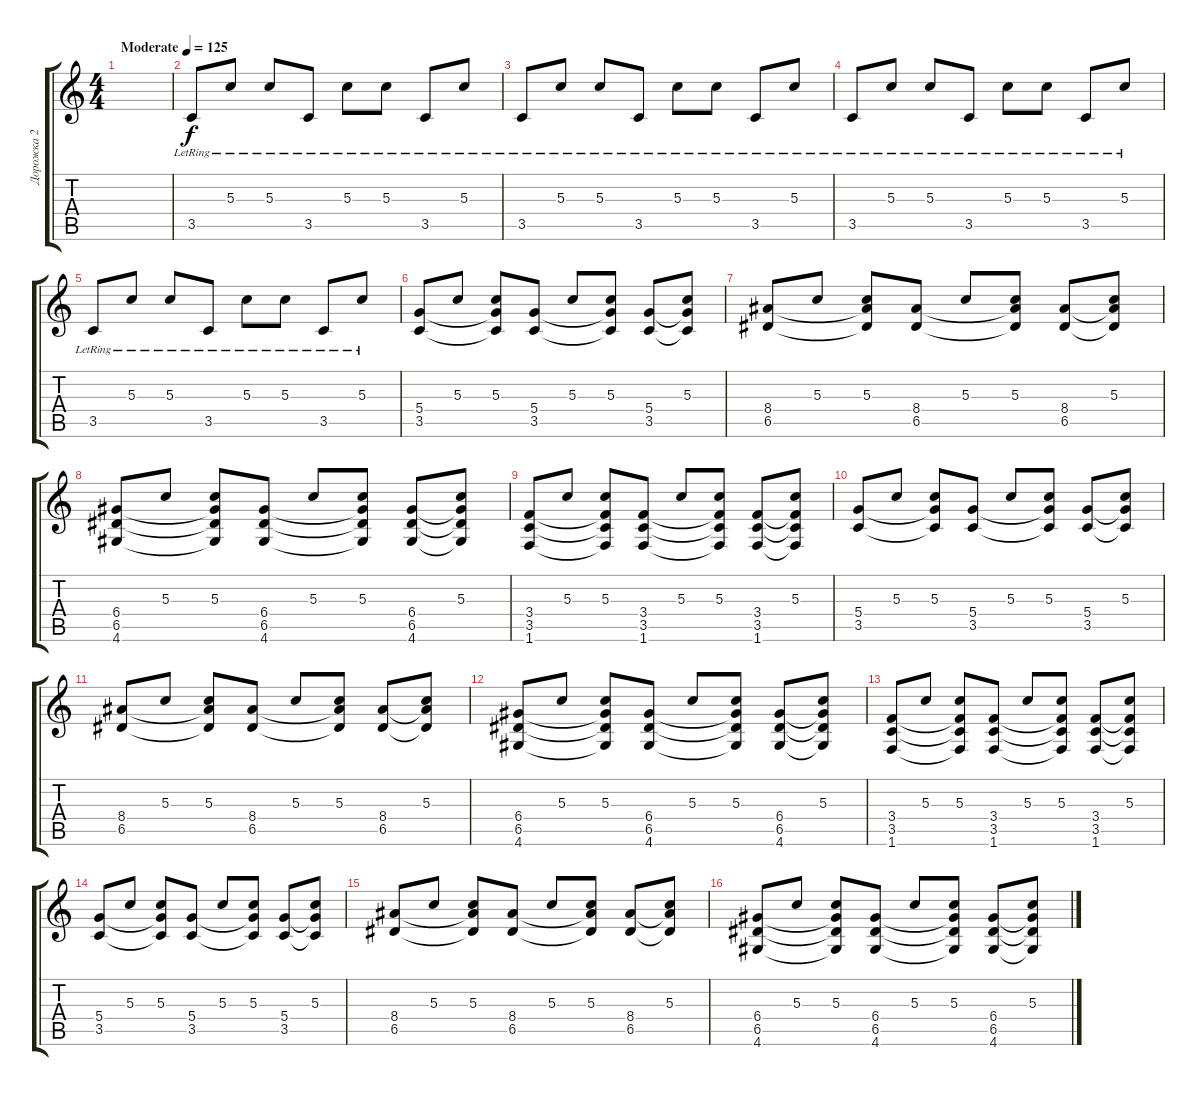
\track ("Дорожка 2" "Дорожка 2") {instrument acousticguitarsteel}
\staff {score tabs}
\tuning (E4 B3 G3 D3 A2 E2) {hide}
\ts (4 4)
\tempo (125 "Moderate")
\clef g2
\ks c
|
3.5{lr}.8 5.3{lr}.8 5.3{lr}.8 3.5{lr}.8 5.3{lr}.8 5.3{lr}.8 3.5{lr}.8 5.3{lr}.8 |
3.5{lr}.8 5.3{lr}.8 5.3{lr}.8 3.5{lr}.8 5.3{lr}.8 5.3{lr}.8 3.5{lr}.8 5.3{lr}.8 |
3.5{lr}.8 5.3{lr}.8 5.3{lr}.8 3.5{lr}.8 5.3{lr}.8 5.3{lr}.8 3.5{lr}.8 5.3{lr}.8 |
3.5{lr}.8 5.3{lr}.8 5.3{lr}.8 3.5{lr}.8 5.3{lr}.8 5.3{lr}.8 3.5{lr}.8 5.3{lr}.8 |
(5.4 3.5).8 5.3.8 (5.3 5.4{t} 3.5{t}).8 (5.4 3.5).8 5.3.8 (5.3 5.4{t} 3.5{t}).8 (5.4 3.5).8 (5.3 5.4{t} 3.5{t}).8 |
(8.4 6.5).8 5.3.8 (5.3 8.4{t} 6.5{t}).8 (8.4 6.5).8 5.3.8 (5.3 8.4{t} 6.5{t}).8 (8.4 6.5).8 (5.3 8.4{t} 6.5{t}).8 |
(6.4 6.5 4.6).8 5.3.8 (5.3 6.4{t} 6.5{t} 4.6{t}).8 (6.4 6.5 4.6).8 5.3.8 (5.3 6.4{t} 6.5{t} 4.6{t}).8 (6.4 6.5 4.6).8 (5.3 6.4{t} 6.5{t} 4.6{t}).8 |
(3.4 3.5 1.6).8 5.3.8 (5.3 3.4{t} 3.5{t} 1.6{t}).8 (3.4 3.5 1.6).8 5.3.8 (5.3 3.4{t} 3.5{t} 1.6{t}).8 (3.4 3.5 1.6).8 (5.3 3.4{t} 3.5{t} 1.6{t}).8 |
(5.4 3.5).8 5.3.8 (5.3 5.4{t} 3.5{t}).8 (5.4 3.5).8 5.3.8 (5.3 5.4{t} 3.5{t}).8 (5.4 3.5).8 (5.3 5.4{t} 3.5{t}).8 |
(8.4 6.5).8 5.3.8 (5.3 8.4{t} 6.5{t}).8 (8.4 6.5).8 5.3.8 (5.3 8.4{t} 6.5{t}).8 (8.4 6.5).8 (5.3 8.4{t} 6.5{t}).8 |
(6.4 6.5 4.6).8 5.3.8 (5.3 6.4{t} 6.5{t} 4.6{t}).8 (6.4 6.5 4.6).8 5.3.8 (5.3 6.4{t} 6.5{t} 4.6{t}).8 (6.4 6.5 4.6).8 (5.3 6.4{t} 6.5{t} 4.6{t}).8 |
(3.4 3.5 1.6).8 5.3.8 (5.3 3.4{t} 3.5{t} 1.6{t}).8 (3.4 3.5 1.6).8 5.3.8 (5.3 3.4{t} 3.5{t} 1.6{t}).8 (3.4 3.5 1.6).8 (5.3 3.4{t} 3.5{t} 1.6{t}).8 |
(5.4 3.5).8 5.3.8 (5.3 5.4{t} 3.5{t}).8 (5.4 3.5).8 5.3.8 (5.3 5.4{t} 3.5{t}).8 (5.4 3.5).8 (5.3 5.4{t} 3.5{t}).8 |
(8.4 6.5).8 5.3.8 (5.3 8.4{t} 6.5{t}).8 (8.4 6.5).8 5.3.8 (5.3 8.4{t} 6.5{t}).8 (8.4 6.5).8 (5.3 8.4{t} 6.5{t}).8 |
(6.4 6.5 4.6).8 5.3.8 (5.3 6.4{t} 6.5{t} 4.6{t}).8 (6.4 6.5 4.6).8 5.3.8 (5.3 6.4{t} 6.5{t} 4.6{t}).8 (6.4 6.5 4.6).8 (5.3 6.4{t} 6.5{t} 4.6{t}).8
